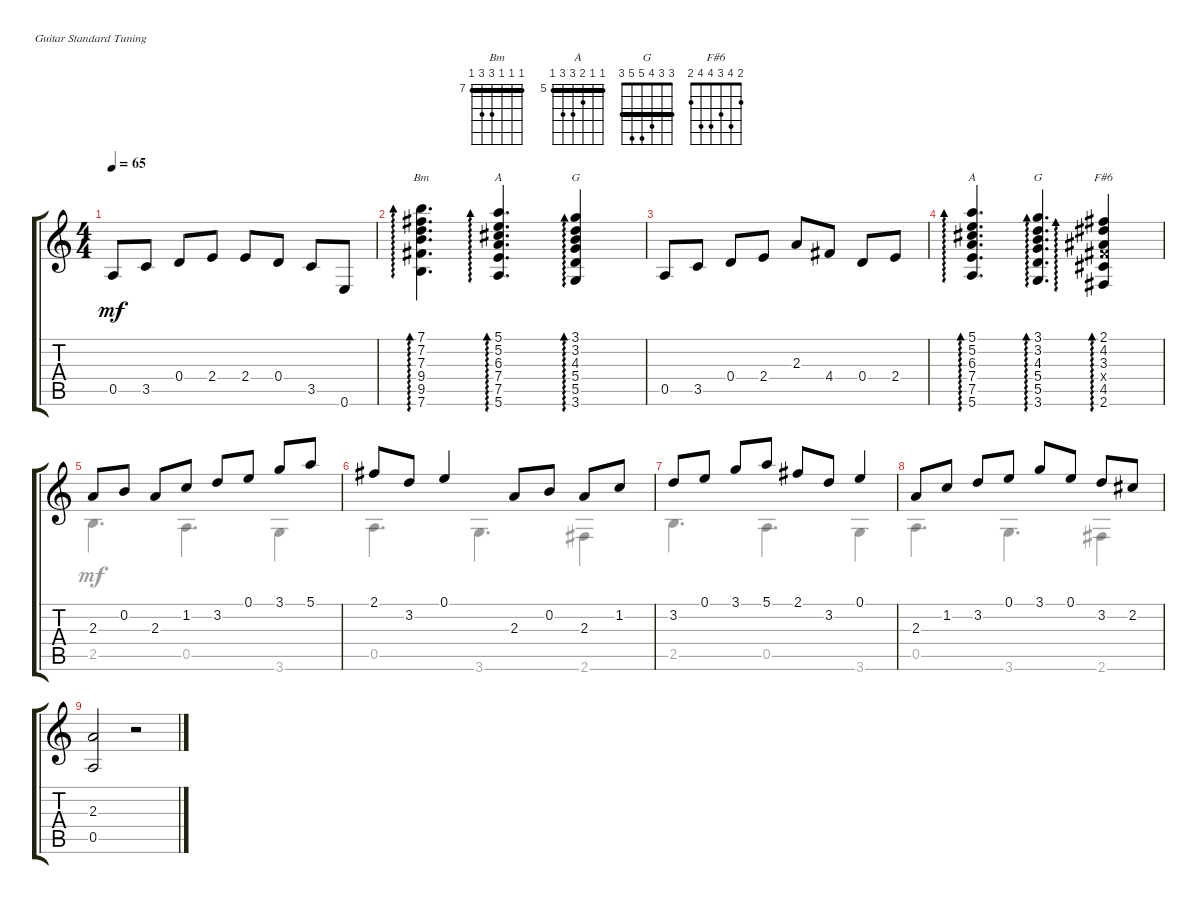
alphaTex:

\bracketExtendMode groupsimilarinstruments
\singleTrackTrackNamePolicy hidden
\multiTrackTrackNamePolicy hidden
\otherSystemsTrackNameOrientation horizontal
\track ("Guitar" "N-Gt") {instrument acousticguitarnylon}
\staff {score tabs}
\tuning (E4 B3 G3 D3 A2 E2)
\chord ("Bm" 7 7 7 9 9 7) {firstfret 7 barre (7 7 7)}
\chord ("A" 5 5 6 7 7 5) {firstfret 5 barre (5 5)}
\chord ("G" 3 3 4 5 5 3) {barre (3 3)}
\chord ("F#6" 2 4 3 4 4 2)
\voice
\ts (4 4)
\tempo 65
\clef g2
\ks c
0.5.8{dy mf instrument acousticguitarnylon} 3.5.8 0.4.8 2.4.8 2.4.8 0.4.8 3.5.8 0.6.8 |
(7.1 7.2 7.3 9.4 9.5 7.6).4{d ad 0 ch "Bm"} (5.1 5.2 6.3 7.4 7.5 5.6).4{d ad 0 ch "A"} (3.1 3.2 4.3 5.4 5.5 3.6).4{ad 0 ch "G"} |
0.5.8 3.5.8 0.4.8 2.4.8 2.3.8 4.4.8 0.4.8 2.4.8 |
(5.1 5.2 6.3 7.4 7.5 5.6).4{d ad 0 ch "A"} (3.1 3.2 4.3 5.4 5.5 3.6).4{d ad 0 ch "G"} (2.1 4.2 3.3 4.4{x} 4.5 2.6).4{ad 0 ch "F#6"} |
2.3.8 0.2.8 2.3.8 1.2.8 3.2.8 0.1.8 3.1.8 5.1.8 |
2.1.8 3.2.8 0.1.4 2.3.8 0.2.8 2.3.8 1.2.8 |
3.2.8 0.1.8 3.1.8 5.1.8 2.1.8 3.2.8 0.1.4 |
2.3.8 1.2.8 3.2.8 0.1.8 3.1.8 0.1.8 3.2.8 2.2.8 |
(2.3 0.5).2 r.2
\voice
\clef g2
\ottava regular
\simile none
\ks c
|
|
|
|
2.5.4{d} 0.5.4{d} 3.6.4 |
0.5.4{d} 3.6.4{d} 2.6.4 |
2.5.4{d} 0.5.4{d} 3.6.4 |
0.5.4{d} 3.6.4{d} 2.6.4 |
